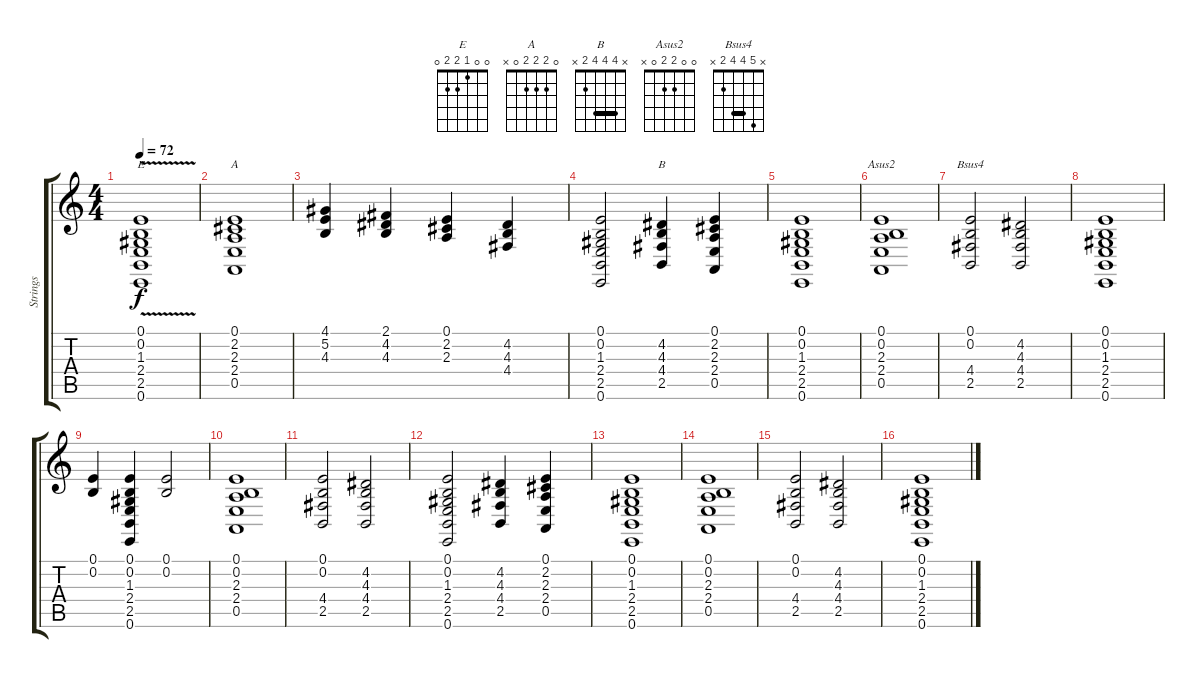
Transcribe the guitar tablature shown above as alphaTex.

\track ("Strings" "Strings") {instrument synthstrings1}
\staff {score tabs}
\tuning (E4 B3 G3 D3 A2 E2) {hide}
\chord ("E" 0 0 1 2 2 0)
\chord ("A" 0 2 2 2 0 x)
\chord ("B" x 4 4 4 2 x) {barre 4}
\chord ("Asus2" 0 0 2 2 0 x)
\chord ("Bsus4" x 5 4 4 2 x) {barre 4}
\ts (4 4)
\tempo 72
\clef g2
\ks c
(0.1{v} 0.2{v} 1.3{v} 2.4{v} 2.5{v} 0.6{v}).1{ch "E" dy f instrument synthstrings1} |
(0.1 2.2 2.3 2.4 0.5).1{ch "A"} |
(4.1 5.2 4.3).4 (2.1 4.2 4.3).4 (0.1 2.2 2.3).4 (4.2 4.3 4.4).4 |
(0.1 0.2 1.3 2.4 2.5 0.6).2 (4.2 4.3 4.4 2.5).4{ch "B"} (0.1 2.2 2.3 2.4 0.5).4 |
(0.1 0.2 1.3 2.4 2.5 0.6).1 |
(0.1 0.2 2.3 2.4 0.5).1{ch "Asus2"} |
(0.1 0.2 4.4 2.5).2{ch "Bsus4"} (4.2 4.3 4.4 2.5).2 |
(0.1 0.2 1.3 2.4 2.5 0.6).1 |
(0.1 0.2).4 (0.1 0.2 1.3 2.4 2.5 0.6).4 (0.1 0.2).2 |
(0.1 0.2 2.3 2.4 0.5).1 |
(0.1 0.2 4.4 2.5).2 (4.2 4.3 4.4 2.5).2 |
(0.1 0.2 1.3 2.4 2.5 0.6).2 (4.2 4.3 4.4 2.5).4 (0.1 2.2 2.3 2.4 0.5).4 |
(0.1 0.2 1.3 2.4 2.5 0.6).1 |
(0.1 0.2 2.3 2.4 0.5).1 |
(0.1 0.2 4.4 2.5).2 (4.2 4.3 4.4 2.5).2 |
(0.1 0.2 1.3 2.4 2.5 0.6).1
